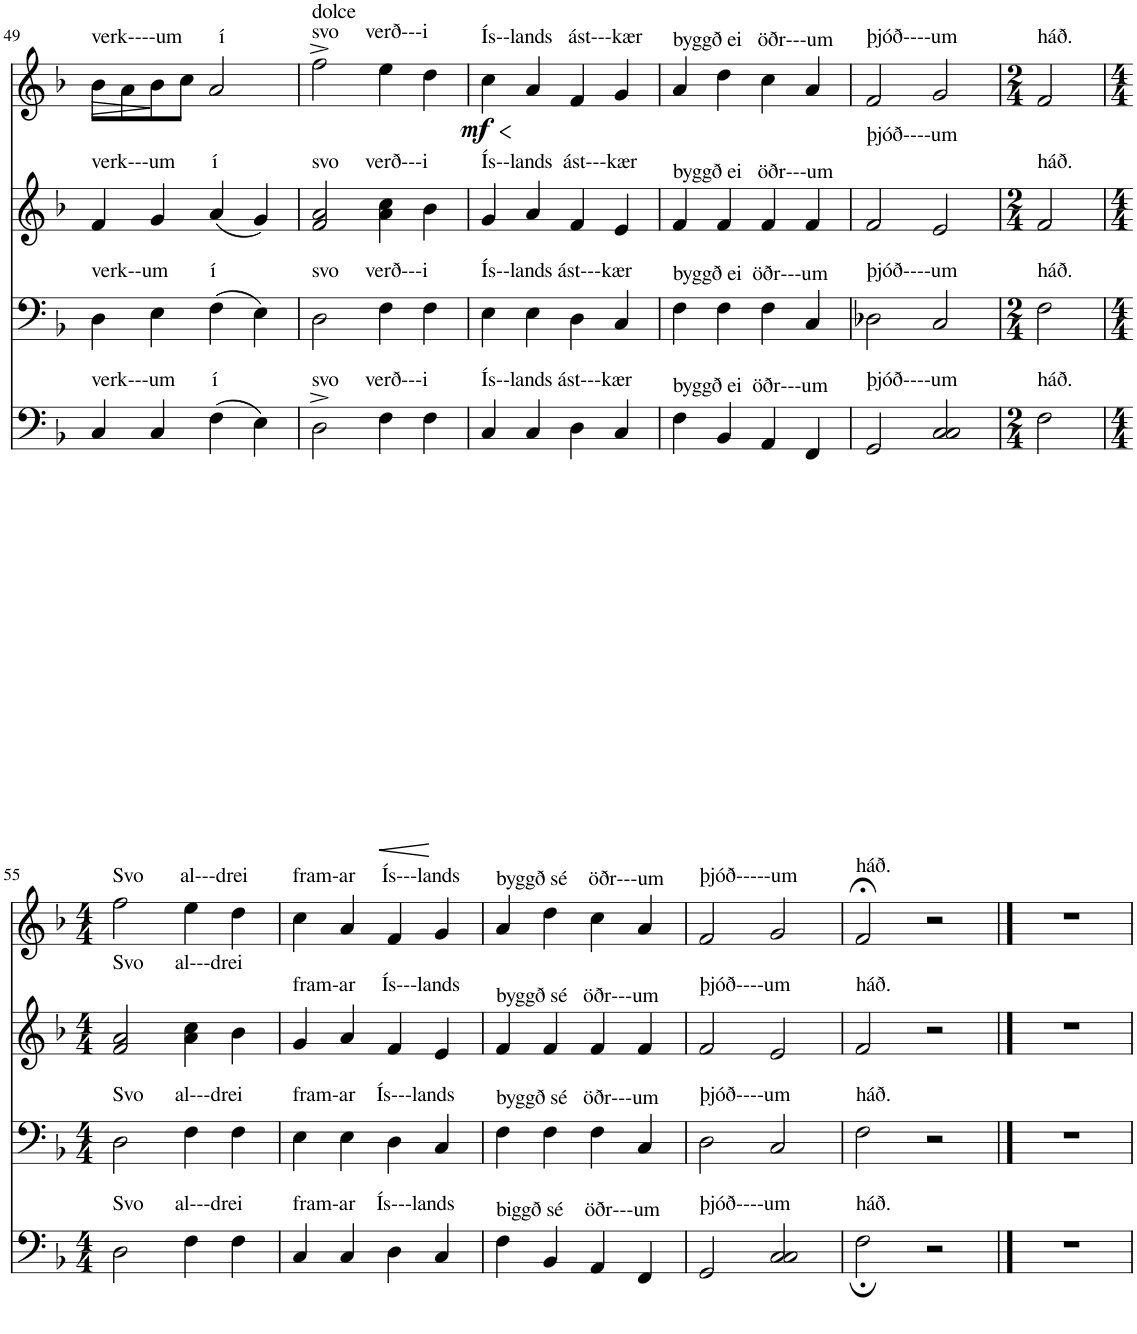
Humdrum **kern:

**kern	**dynam	**kern	**kern	**kern	**dynam
*part4	*part4	*part3	*part2	*part1	*part1
*staff4	*staff4	*staff3	*staff2	*staff1	*staff1
*I"Bassoon	*	*I"Bassoon	*I"Tenor Recorder	*I"Piano	*
*I'Bsn	*	*I'Bsn	*I'Rec	*I'Pno	*
!!LO:PB:g=z
*clefF4	*	*clefF4	*clefG2	*clefG2	*
*k[b-]	*	*k[b-]	*k[b-]	*k[b-]	*
*M4/4	*	*M4/4	*M4/4	*M4/4	*
=49	=49	=49	=49	=49	=49
!	!	!	!	!LO:TX:a:t=verk----um       í	!
!	!	!	!LO:TX:a:t=verk---um       í	!	!
!	!	!LO:TX:a:t=verk--um        í	!	!	!
!LO:TX:a:t=verk---um       í	!	!	!	!	!
!	!	!	!	!	!LO:HP:b
4C/	.	4D\	4f/	8b-\L	>
.	.	.	.	8a\	.
4C/	.	4E\	4g/	8b-\	.
.	.	.	.	8cc\J	.
!	!	!	!	!	!LO:HP:b
!	!	!	!	!	!LO:DY:n=1:b
(4F\	.	(4F\	(4a/	2a/	< mf
4E\)	.	4E\)	4g/)	.	.
.	.	.	.	.	] [
=50	=50	=50	=50	=50	=50
!	!	!	!	!LO:TX:a:t=svo     verð---i	!
!	!	!	!	!LO:TX:a:t=dolce	!
!	!	!	!LO:TX:a:t=svo     verð---i	!	!
!	!	!LO:TX:a:t=svo     verð---i	!	!	!
!LO:TX:a:t=svo     verð---i	!	!	!	!	!
2D^\	.	2D\	2f/ 2a/	2ff^\	.
!	!LO:HP:b	!	!	!	!
4F\	<	4F\	4a\ 4cc\	4ee\	.
4F\	.	4F\	4b-\	4dd\	.
.	[	.	.	.	.
=51	=51	=51	=51	=51	=51
!	!	!	!	!LO:TX:a:t=Ís--lands   ást---kær	!
!	!	!	!LO:TX:a:t=Ís--lands  ást---kær	!	!
!	!	!LO:TX:a:t=Ís--lands ást---kær	!	!	!
!LO:TX:a:t=Ís--lands ást---kær	!	!	!	!	!
4C/	.	4E\	4g/	4cc\	.
4C/	.	4E\	4a/	4a/	.
4D\	.	4D\	4f/	4f/	.
4C/	.	4C/	4e/	4g/	.
=52	=52	=52	=52	=52	=52
!	!	!	!	!LO:TX:a:t=byggð ei   öðr---um	!
!	!	!	!LO:TX:a:t=byggð ei   öðr---um	!	!
!	!	!LO:TX:a:t=byggð ei  öðr---um	!	!	!
!LO:TX:a:t=byggð ei  öðr---um	!	!	!	!	!
4F\	.	4F\	4f/	4a/	.
4BB-/	.	4F\	4f/	4dd\	.
4AA/	.	4F\	4f/	4cc\	.
4FF/	.	4C/	4f/	4a/	.
=53	=53	=53	=53	=53	=53
!	!	!	!	!LO:TX:a:t=þjóð----um	!
!	!	!	!LO:TX:a:t=þjóð----um	!	!
!	!	!LO:TX:a:t=þjóð----um	!	!	!
!LO:TX:a:t=þjóð----um	!	!	!	!	!
2GG/	.	2D-X\	2f/	2f/	.
2C/ 2C/	.	2C/	2e/	2g/	.
=54	=54	=54	=54	=54	=54
*M2/4	*	*M2/4	*M2/4	*M2/4	*
!	!	!	!	!LO:TX:a:t=háð.	!
!	!	!	!LO:TX:a:t=háð.	!	!
!	!	!LO:TX:a:t=háð.	!	!	!
!LO:TX:a:t=háð.	!	!	!	!	!
2F\	.	2F\	2f/	2f/	.
!!LO:LB:g=z
=55	=55	=55	=55	=55	=55
*M4/4	*	*M4/4	*M4/4	*M4/4	*
!	!	!	!	!LO:TX:a:t=Svo       al---drei	!
!	!	!	!LO:TX:a:t=Svo      al---drei	!	!
!	!	!LO:TX:a:t=Svo      al---drei	!	!	!
!LO:TX:a:t=Svo      al---drei	!	!	!	!	!
2D\	.	2D\	2f/ 2a/	2ff\	.
4F\	.	4F\	4a\ 4cc\	4ee\	.
4F\	.	4F\	4b-\	4dd\	.
=56	=56	=56	=56	=56	=56
!	!	!	!	!LO:TX:a:t=fram-ar     Ís---lands	!
!	!	!	!LO:TX:a:t=fram-ar     Ís---lands	!	!
!	!	!LO:TX:a:t=fram-ar    Ís---lands	!	!	!
!LO:TX:a:t=fram-ar    Ís---lands	!	!	!	!	!
4C/	.	4E\	4g/	4cc\	.
4C/	.	4E\	4a/	4a/	.
4D\	.	4D\	4f/	4f/	.
4C/	.	4C/	4e/	4g/	.
=57	=57	=57	=57	=57	=57
!	!	!	!	!LO:TX:a:t=byggð sé    öðr---um	!
!	!	!	!LO:TX:a:t=byggð sé   öðr---um	!	!
!	!	!LO:TX:a:t=byggð sé   öðr---um	!	!	!
!LO:TX:a:t=biggð sé    öðr---um	!	!	!	!	!
4F\	.	4F\	4f/	4a/	.
4BB-/	.	4F\	4f/	4dd\	.
4AA/	.	4F\	4f/	4cc\	.
4FF/	.	4C/	4f/	4a/	.
=58	=58	=58	=58	=58	=58
!	!	!	!	!LO:TX:a:t=þjóð-----um	!
!	!	!	!LO:TX:a:t=þjóð----um	!	!
!	!	!LO:TX:a:t=þjóð----um	!	!	!
!LO:TX:a:t=þjóð----um	!	!	!	!	!
2GG/	.	2D\	2f/	2f/	.
2C/ 2C/	.	2C/	2e/	2g/	.
=59	=59	=59	=59	=59	=59
!	!	!	!	!LO:TX:a:t=háð.	!
!	!	!	!LO:TX:a:t=háð.	!	!
!	!	!LO:TX:a:t=háð.	!	!	!
!LO:TX:a:t=háð.	!	!	!	!	!
2F;\	.	2F\	2f/	2f;</	.
2r	.	2r	2r	2r	.
==60	==60	==60	==60	==60	==60
1r	.	1r	1r	1r	.
=	=	=	=	=	=
*-	*-	*-	*-	*-	*-
